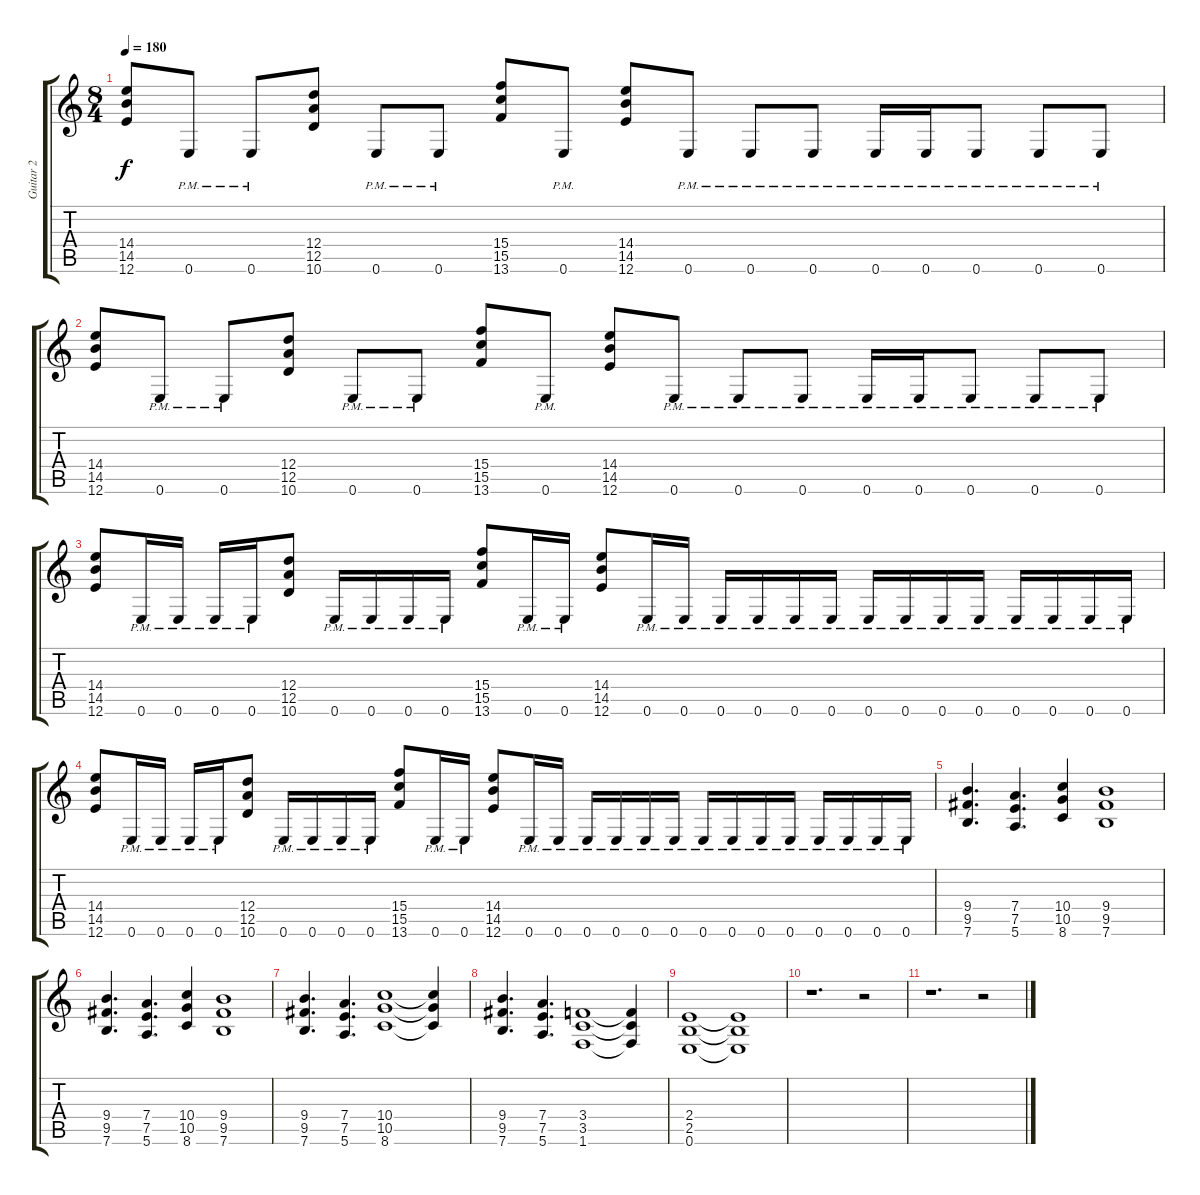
\track ("Guitar 2" "Guitar 2") {instrument distortionguitar}
\staff {score tabs}
\tuning (E4 B3 G3 D3 A2 E2) {hide}
\ts (8 4)
\tempo 180
\clef g2
\ks c
(14.4 14.5 12.6).8{dy f} 0.6{pm}.8 0.6{pm}.8 (12.4 12.5 10.6).8 0.6{pm}.8 0.6{pm}.8 (15.4 15.5 13.6).8 0.6{pm}.8 (14.4 14.5 12.6).8 0.6{pm}.8 0.6{pm}.8 0.6{pm}.8 0.6{pm}.16 0.6{pm}.16 0.6{pm}.8 0.6{pm}.8 0.6{pm}.8 |
(14.4 14.5 12.6).8 0.6{pm}.8 0.6{pm}.8 (12.4 12.5 10.6).8 0.6{pm}.8 0.6{pm}.8 (15.4 15.5 13.6).8 0.6{pm}.8 (14.4 14.5 12.6).8 0.6{pm}.8 0.6{pm}.8 0.6{pm}.8 0.6{pm}.16 0.6{pm}.16 0.6{pm}.8 0.6{pm}.8 0.6{pm}.8 |
(14.4 14.5 12.6).8 0.6{pm}.16 0.6{pm}.16 0.6{pm}.16 0.6{pm}.16 (12.4 12.5 10.6).8 0.6{pm}.16 0.6{pm}.16 0.6{pm}.16 0.6{pm}.16 (15.4 15.5 13.6).8 0.6{pm}.16 0.6{pm}.16 (14.4 14.5 12.6).8 0.6{pm}.16 0.6{pm}.16 0.6{pm}.16 0.6{pm}.16 0.6{pm}.16 0.6{pm}.16 0.6{pm}.16 0.6{pm}.16 0.6{pm}.16 0.6{pm}.16 0.6{pm}.16 0.6{pm}.16 0.6{pm}.16 0.6{pm}.16 |
(14.4 14.5 12.6).8 0.6{pm}.16 0.6{pm}.16 0.6{pm}.16 0.6{pm}.16 (12.4 12.5 10.6).8 0.6{pm}.16 0.6{pm}.16 0.6{pm}.16 0.6{pm}.16 (15.4 15.5 13.6).8 0.6{pm}.16 0.6{pm}.16 (14.4 14.5 12.6).8 0.6{pm}.16 0.6{pm}.16 0.6{pm}.16 0.6{pm}.16 0.6{pm}.16 0.6{pm}.16 0.6{pm}.16 0.6{pm}.16 0.6{pm}.16 0.6{pm}.16 0.6{pm}.16 0.6{pm}.16 0.6{pm}.16 0.6{pm}.16 |
(9.4 9.5 7.6).4{d} (7.4 7.5 5.6).4{d} (10.4 10.5 8.6).4 (9.4 9.5 7.6).1 |
(9.4 9.5 7.6).4{d} (7.4 7.5 5.6).4{d} (10.4 10.5 8.6).4 (9.4 9.5 7.6).1 |
(9.4 9.5 7.6).4{d} (7.4 7.5 5.6).4{d} (10.4 10.5 8.6).1 (10.4{t} 10.5{t} 8.6{t}).4 |
(9.4 9.5 7.6).4{d} (7.4 7.5 5.6).4{d} (3.4 3.5 1.6).1 (3.4{t} 3.5{t} 1.6{t}).4 |
(2.4 2.5 0.6).1 (2.4{t} 2.5{t} 0.6{t}).1 |
r.1{d} r.2 |
r.1{d} r.2
